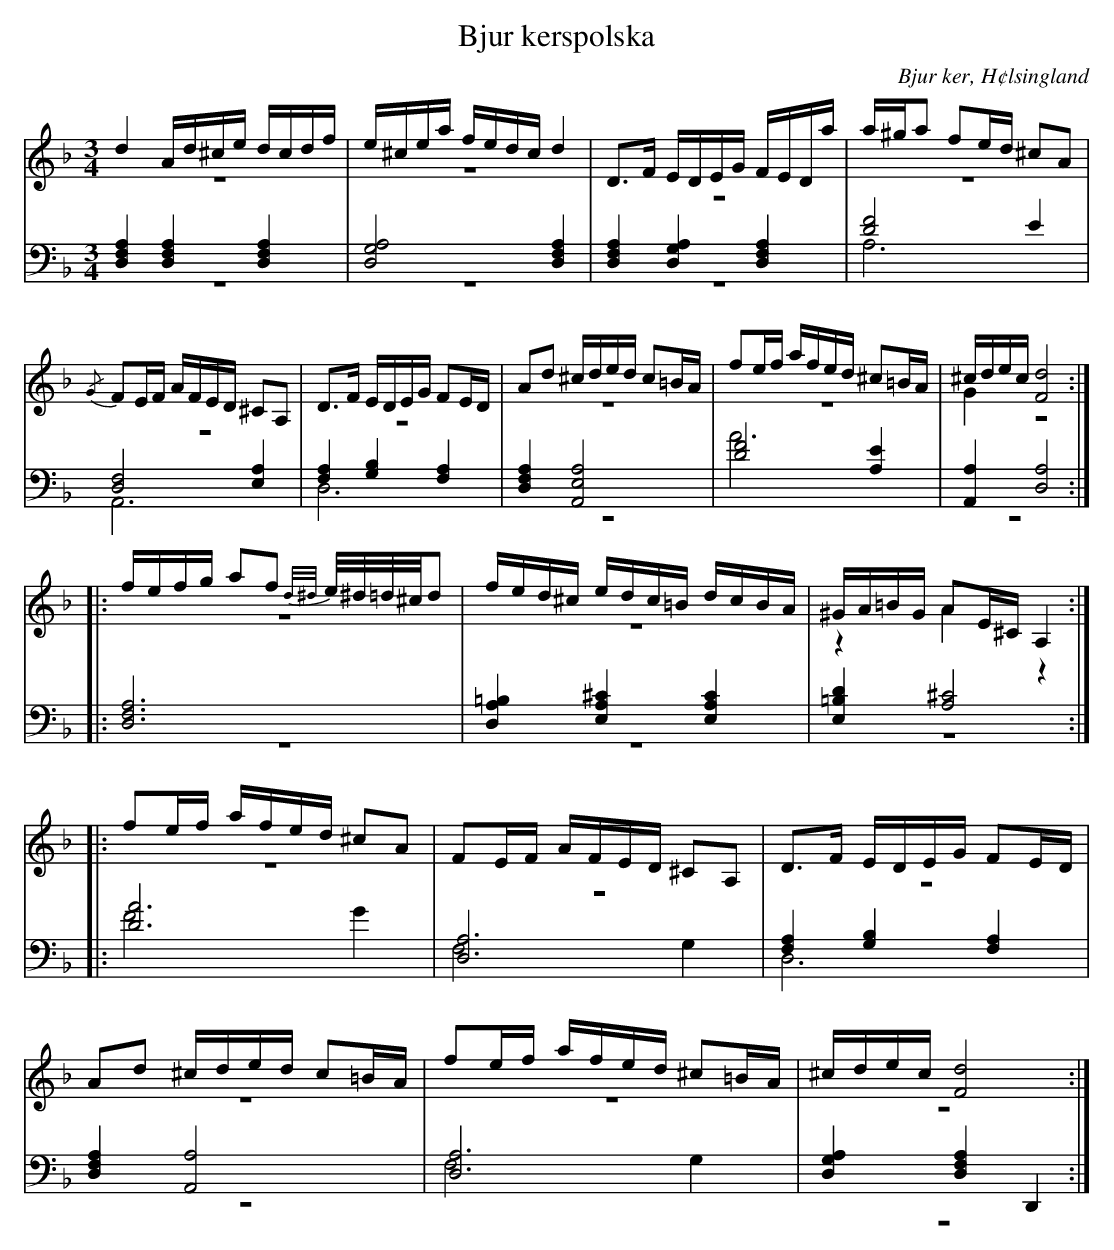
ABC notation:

X:1
T: Bjur kerspolska
O: Bjur ker, H¢lsingland
M: 3/4
L: 1/16
K: Dm
V:1
V:2 merge
V:3
V:4 merge
V:1
d4 Ad^ce dcdf |e^cea fedc d4|D2>F2 EDEG FEDa|a^ga2 f2ed ^c2A2|
{/G}F2EF AFED ^C2A,2|D2>F2 EDEG F2ED|A2d2 ^cded c2=BA|f2ef afed ^c2=BA|^cdec [F8d8]:|
|:fefg a2f2 {d/^d/}e/^d/=d/^c/d2 |fed^c edc=B dcBA|^GA=BG A2E^C A,4:|
|:f2ef afed ^c2A2|F2EF AFED ^C2A,2|D2>F2 EDEG F2ED|
A2d2 ^cded c2=BA|f2ef afed ^c2=BA|^cdec [F8d8]:|
V:2
z12|z12|z12|z12|
z12|z12|z12|z12|G4 z8:|
|:z12|z12|z4 A4 z4:|
|:z12|z12|z12|
z12|z12|z12:|
V:3 clef=bass
[D,4F,4A,4] [D,4F,4A,4] [D,4F,4A,4]|[D,8G,8A,8] [D,4F,4A,4]|[D,4F,4A,4] [D,4G,4A,4] [D,4F,4A,4]|[D8F8] E4|
[D,8F,8] [E,4A,4]|[F,4A,4] [G,4B,4] [F,4A,4]|[D,4F,4A,4] [A,,8E,8A,8]|[D8F8] [A,4E4]|[A,,4A,4] [D,8A,8]:|
|:[D,12F,12A,12]|[D,4A,4=B,4] [E,4A,4^C4] [E,4A,4C4]|[E,4=B,4D4] [A,8^C8]:|
|:[D12A12]|[D,12A,12]|[F,4A,4] [G,4B,4] [F,4A,4]|
[D,4F,4A,4] [A,,8A,8]|[D,12A,12]|[D,4G,4A,4] [D,4F,4A,4] D,,4:|
V:4 clef=bass
z12|z12|z12|A,12|
A,,12|D,12|z12|A12|z12:|
|:z12|z12|z12:|
|:F8 G4|F,8 G,4|D,12|
z12|F,8 G,4|z12:|
